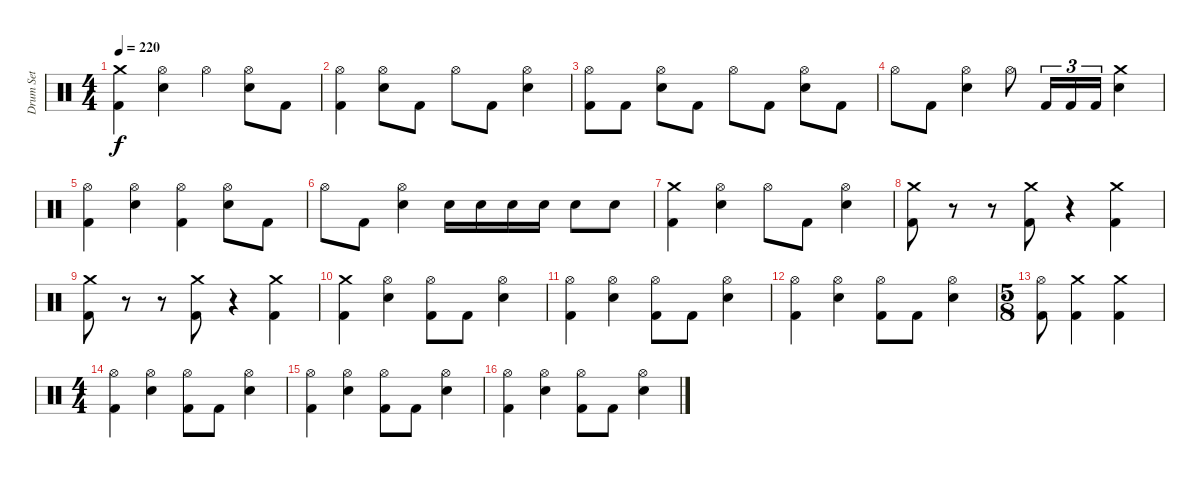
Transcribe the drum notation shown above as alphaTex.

\track ("Drum Set" "Drum Set") {instrument percussion}
\staff {score}
\articulation defaults
\ts (4 4)
\tempo 220
\clef neutral
\ks c
("Crash medium (hit)" "Kick (hit) 2").4{dy f} ("Hi-Hat (open)" "Snare (hit) 2").4 "Hi-Hat (open)".4 ("Hi-Hat (open)" "Snare (hit) 2").8 "Kick (hit) 2".8 |
("Hi-Hat (open)" "Kick (hit) 2").4 ("Hi-Hat (open)" "Snare (hit) 2").8 "Kick (hit) 2".8 "Hi-Hat (open)".8 "Kick (hit) 2".8 ("Hi-Hat (open)" "Snare (hit) 2").4 |
("Hi-Hat (open)" "Kick (hit) 2").8 "Kick (hit) 2".8 ("Hi-Hat (open)" "Snare (hit) 2").8 "Kick (hit) 2".8 "Hi-Hat (open)".8 "Kick (hit) 2".8 ("Hi-Hat (open)" "Snare (hit) 2").8 "Kick (hit) 2".8 |
"Hi-Hat (open)".8 "Kick (hit) 2".8 ("Hi-Hat (open)" "Snare (hit) 2").4 "Hi-Hat (open)".8 "Kick (hit) 2".16{tu (3 2)} "Kick (hit) 2".16{tu (3 2)} "Kick (hit) 2".16{tu (3 2)} ("Crash medium (hit)" "Snare (hit) 2").4 |
("Hi-Hat (open)" "Kick (hit) 2").4 ("Hi-Hat (open)" "Snare (hit) 2").4 ("Hi-Hat (open)" "Kick (hit) 2").4 ("Hi-Hat (open)" "Snare (hit) 2").8 "Kick (hit) 2".8 |
"Hi-Hat (open)".8 "Kick (hit) 2".8 ("Hi-Hat (open)" "Snare (hit) 2").4 "Snare (hit) 2".16 "Snare (hit) 2".16 "Snare (hit) 2".16 "Snare (hit) 2".16 "Snare (hit) 2".8 "Snare (hit) 2".8 |
("Crash medium (hit)" "Kick (hit) 2").4 ("Hi-Hat (open)" "Snare (hit) 2").4 "Hi-Hat (open)".8 "Kick (hit) 2".8 ("Hi-Hat (open)" "Snare (hit) 2").4 |
("Crash medium (hit)" "Kick (hit) 2").8 r.8 r.8 ("Crash medium (hit)" "Kick (hit) 2").8 r.4 ("Crash medium (hit)" "Kick (hit) 2").4 |
("Crash medium (hit)" "Kick (hit) 2").8 r.8 r.8 ("Crash medium (hit)" "Kick (hit) 2").8 r.4 ("Crash medium (hit)" "Kick (hit) 2").4 |
("Crash medium (hit)" "Kick (hit) 2").4 ("Hi-Hat (open)" "Snare (hit) 2").4 ("Hi-Hat (open)" "Kick (hit) 2").8 "Kick (hit) 2".8 ("Hi-Hat (open)" "Snare (hit) 2").4 |
("Hi-Hat (open)" "Kick (hit) 2").4 ("Hi-Hat (open)" "Snare (hit) 2").4 ("Hi-Hat (open)" "Kick (hit) 2").8 "Kick (hit) 2".8 ("Hi-Hat (open)" "Snare (hit) 2").4 |
("Hi-Hat (open)" "Kick (hit) 2").4 ("Hi-Hat (open)" "Snare (hit) 2").4 ("Hi-Hat (open)" "Kick (hit) 2").8 "Kick (hit) 2".8 ("Hi-Hat (open)" "Snare (hit) 2").4 |
\ts (5 8)
("Hi-Hat (open)" "Kick (hit) 2").8 ("Crash medium (hit)" "Kick (hit) 2").4 ("Crash medium (hit)" "Kick (hit) 2").4 |
\ts (4 4)
("Hi-Hat (open)" "Kick (hit) 2").4 ("Hi-Hat (open)" "Snare (hit) 2").4 ("Hi-Hat (open)" "Kick (hit) 2").8 "Kick (hit) 2".8 ("Hi-Hat (open)" "Snare (hit) 2").4 |
("Hi-Hat (open)" "Kick (hit) 2").4 ("Hi-Hat (open)" "Snare (hit) 2").4 ("Hi-Hat (open)" "Kick (hit) 2").8 "Kick (hit) 2".8 ("Hi-Hat (open)" "Snare (hit) 2").4 |
("Hi-Hat (open)" "Kick (hit) 2").4 ("Hi-Hat (open)" "Snare (hit) 2").4 ("Hi-Hat (open)" "Kick (hit) 2").8 "Kick (hit) 2".8 ("Hi-Hat (open)" "Snare (hit) 2").4
